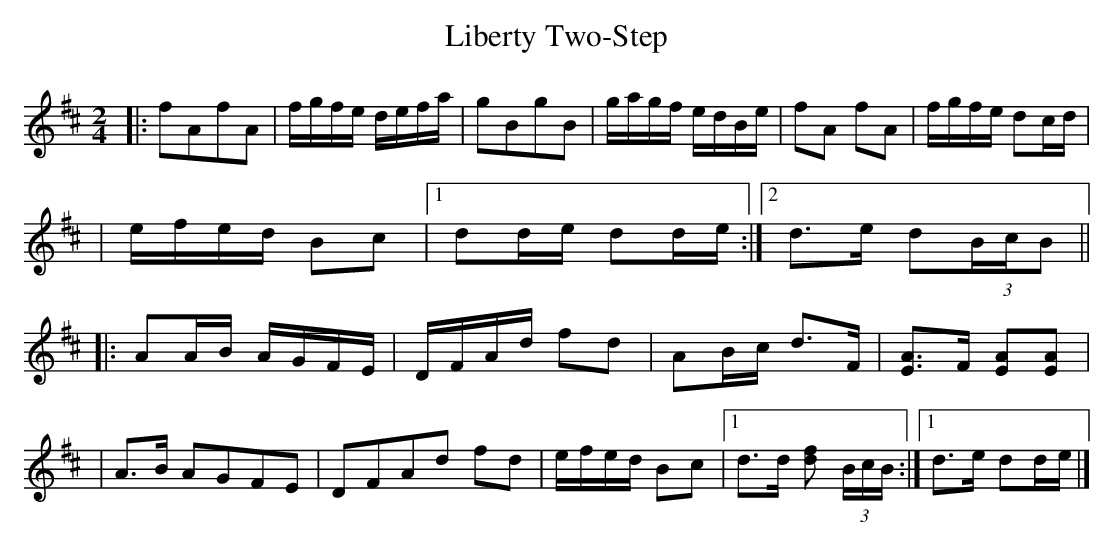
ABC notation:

X:1
T: Liberty Two-Step
M: 2/4
L: 1/8
K: D
|: fAfA | f/g/f/e/ d/e/f/a/ | gBgB | g/a/g/f/ e/d/B/e/ | fA fA | f/g/f/e/ dc/d/ |
| e/f/e/d/ Bc |1 dd/e/ dd/e/ :|2 d>e d(3B/c/B ||
|: AA/B/ A/G/F/E/ | D/F/A/d/ fd | AB/2c/2 d>F | [EA]>F [EA][EA] |
| A>B AGFE | DFAd fd | e/f/e/d/ Bc |1 d>d [df] (3B/c/B/ :|1 d>e dd/e/ |]
